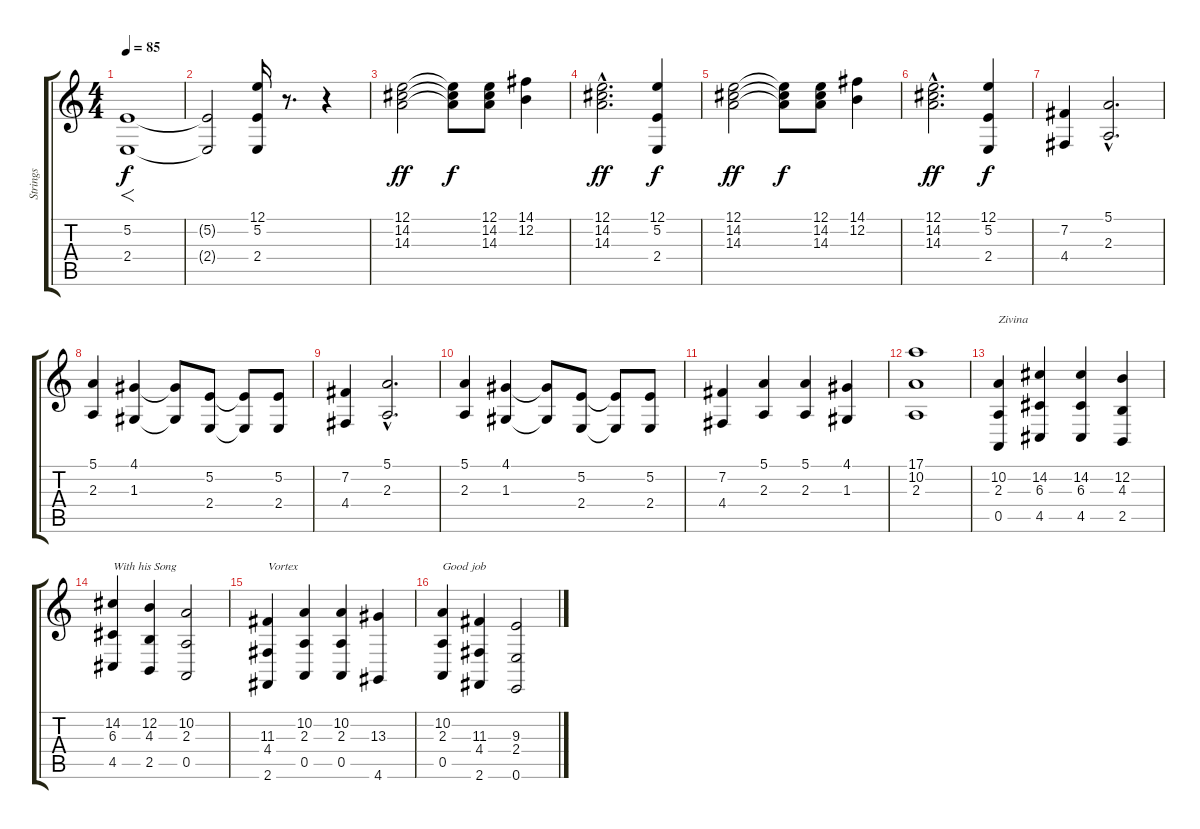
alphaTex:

\track ("Strings" "Strings") {instrument stringensemble1}
\staff {score tabs}
\tuning (E4 B3 G3 D3 A2 E2) {hide}
\ts (4 4)
\tempo 85
\clef g2
\ks c
(5.2 2.4).1{f dy f instrument stringensemble1} |
(5.2{t} 2.4{t}).2 (12.1 5.2 2.4).16 r.8{d} r.4 |
(12.1 14.2 14.3).2{dy ff} (12.1{t} 14.2{t} 14.3{t}).8{dy f} (12.1 14.2 14.3).8 (14.1 12.2).4 |
(12.1{hac} 14.2{hac} 14.3{hac}).2{d dy ff} (12.1 5.2 2.4).4{dy f} |
(12.1 14.2 14.3).2{dy ff} (12.1{t} 14.2{t} 14.3{t}).8{dy f} (12.1 14.2 14.3).8 (14.1 12.2).4 |
(12.1{hac} 14.2{hac} 14.3{hac}).2{d dy ff} (12.1 5.2 2.4).4{dy f} |
(7.2 4.4).4 (5.1{hac} 2.3{hac}).2{d} |
(5.1 2.3).4 (4.1 1.3).4 (4.1{t} 1.3{t}).8 (5.2 2.4).8 (5.2{t} 2.4{t}).8 (5.2 2.4).8 |
(7.2 4.4).4 (5.1{hac} 2.3{hac}).2{d} |
(5.1 2.3).4 (4.1 1.3).4 (4.1{t} 1.3{t}).8 (5.2 2.4).8 (5.2{t} 2.4{t}).8 (5.2 2.4).8 |
(7.2 4.4).4 (5.1 2.3).4 (5.1 2.3).4 (4.1 1.3).4 |
(17.1 10.2 2.3).1 |
(10.2 2.3 0.5).4{txt "Zivina"} (14.2 6.3 4.5).4 (14.2 6.3 4.5).4 (12.2 4.3 2.5).4 |
(14.2 6.3 4.5).4{txt "With his Song"} (12.2 4.3 2.5).4 (10.2 2.3 0.5).2 |
(11.3 4.4 2.6).4{txt "Vortex"} (10.2 2.3 0.5).4 (10.2 2.3 0.5).4 (13.3 4.6).4 |
(10.2 2.3 0.5).4{txt "Good job"} (11.3 4.4 2.6).4 (9.3 2.4 0.6).2
